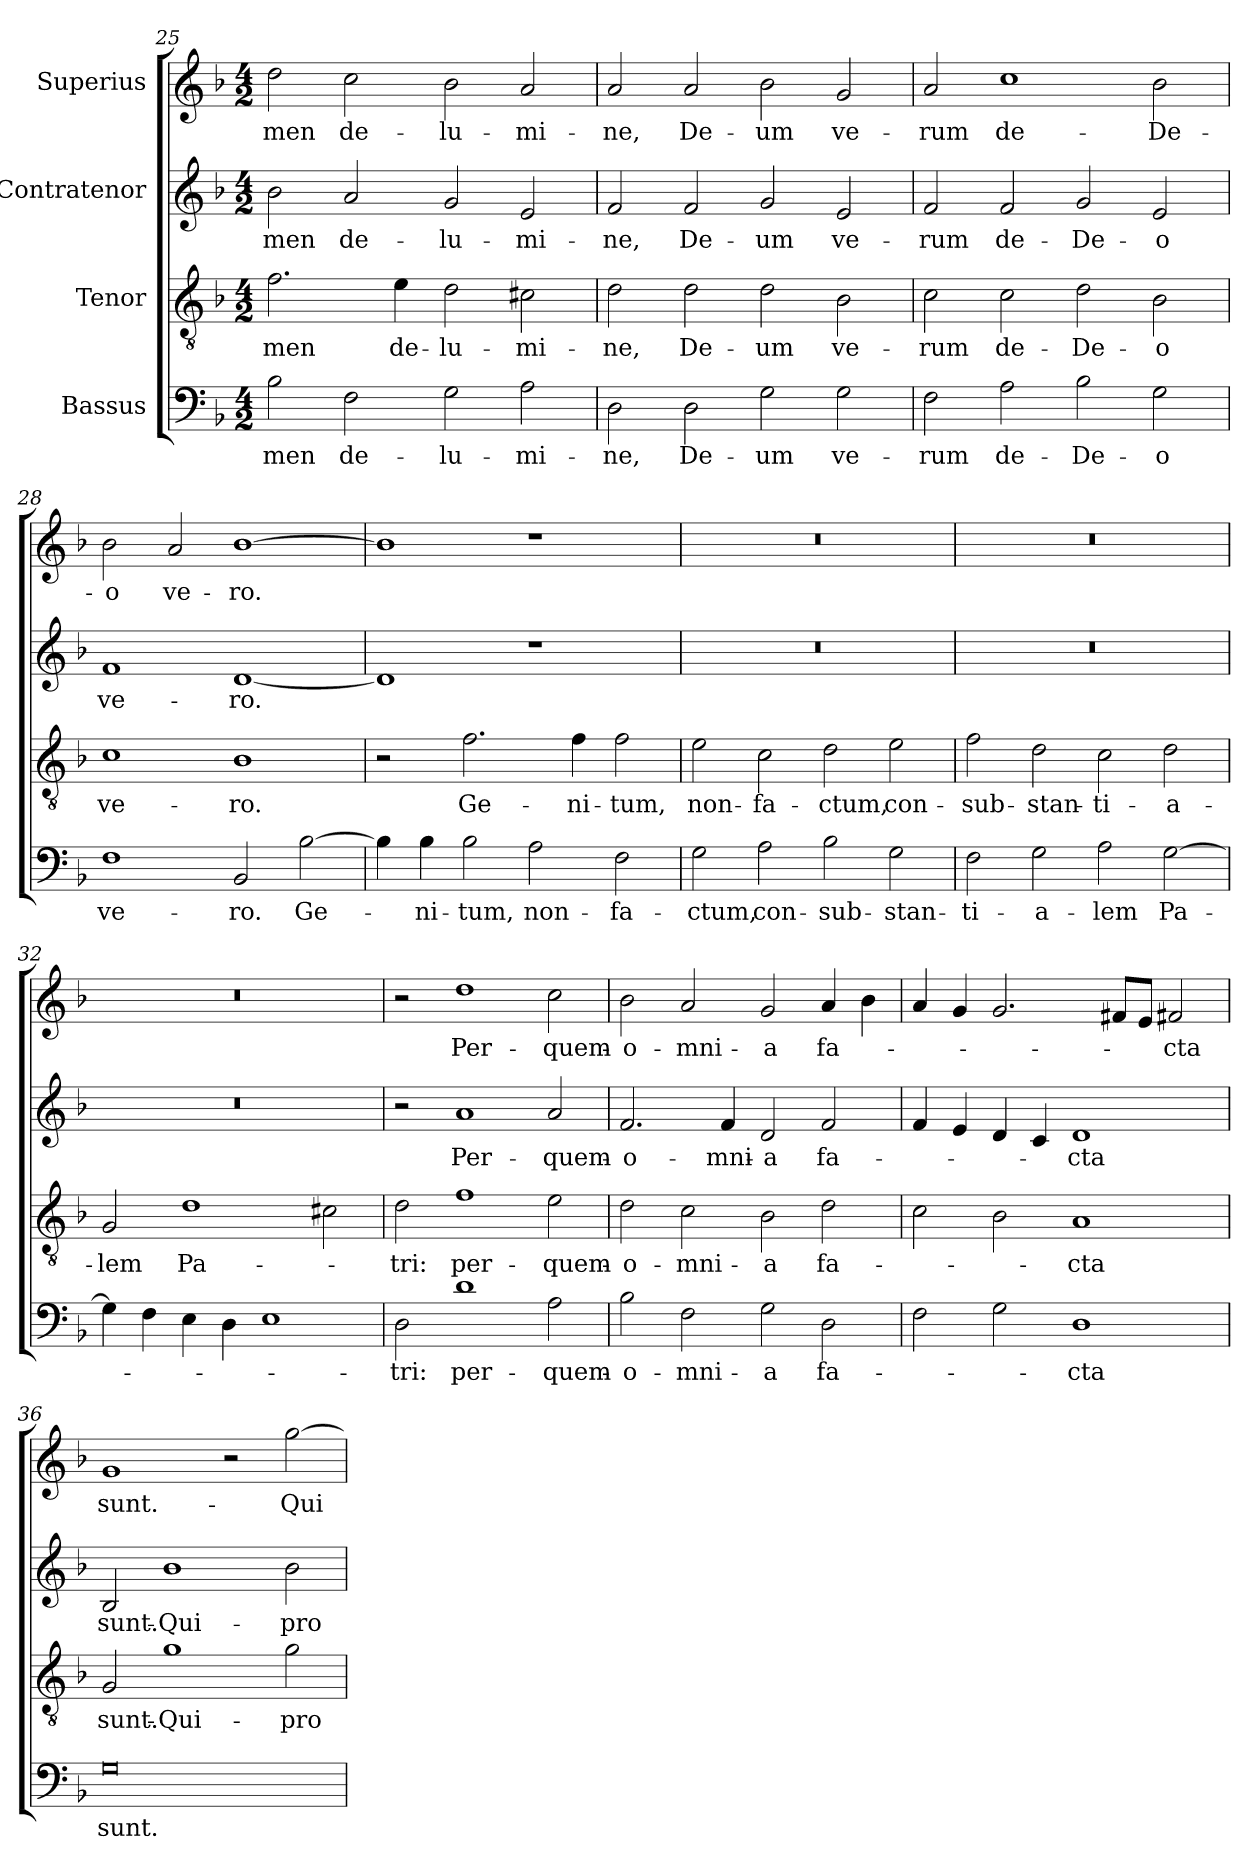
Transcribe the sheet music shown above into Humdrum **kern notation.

**kern	**text	**kern	**text	**kern	**text	**kern	**text
*part4	*part4	*part3	*part3	*part2	*part2	*part1	*part1
*staff4	*staff4	*staff3	*staff3	*staff2	*staff2	*staff1	*staff1
*I"Bassus	*	*I"Tenor	*	*I"Contratenor	*	*I"Superius	*
*clefF4	*	*clefGv2	*	*clefG2	*	*clefG2	*
*k[b-]	*	*k[b-]	*	*k[b-]	*	*k[b-]	*
*M4/2	*	*M4/2	*	*M4/2	*	*M4/2	*
=25	=25	=25	=25	=25	=25	=25	=25
2B-\	-men	2.f\	-men	2b-\	-men	2dd\	-men
2F\	de-	.	.	2a/	de-	2cc\	de-
.	.	4e\	de-	.	.	.	.
2G\	lu-	2d\	lu-	2g/	lu-	2b-\	lu-
2A\	-mi-	2c#X\	-mi-	2e/	-mi-	2a/	-mi-
=26	=26	=26	=26	=26	=26	=26	=26
2D\	-ne,	2d\	-ne,	2f/	-ne,	2a/	-ne,
2D\	De-	2d\	De-	2f/	De-	2a/	De-
2G\	-um	2d\	-um	2g/	-um	2b-\	-um
2G\	ve-	2B-\	ve-	2e/	ve-	2g/	ve-
=27	=27	=27	=27	=27	=27	=27	=27
2F\	-rum	2c\	-rum	2f/	-rum	2a/	-rum
2A\	de-	2c\	de-	2f/	de-	1cc\	de-
2B-\	De-	2d\	De-	2g/	De-	.	.
2G\	-o	2B-\	-o	2e/	-o	2b-\	De-
=28	=28	=28	=28	=28	=28	=28	=28
1F\	ve-	1c\	ve-	1f/	ve-	2b-\	-o
.	.	.	.	.	.	2a/	ve-
2BB-/	-ro.	1B-\	-ro.	[1d/	-ro.	[1b-\	-ro.
[2B-\	Ge-	.	.	.	.	.	.
=29	=29	=29	=29	=29	=29	=29	=29
4B-\]	.	2r	.	1d/]	.	1b-\]	.
4B-\	-ni-	.	.	.	.	.	.
2B-\	-tum,	2.f\	Ge-	.	.	.	.
2A\	non-	.	.	1r	.	1r	.
.	.	4f\	-ni-	.	.	.	.
2F\	fa-	2f\	-tum,	.	.	.	.
=30	=30	=30	=30	=30	=30	=30	=30
2G\	-ctum,	2e\	non-	0r	.	0r	.
2A\	con-	2c\	fa-	.	.	.	.
2B-\	-sub-	2d\	-ctum,	.	.	.	.
2G\	-stan-	2e\	con-	.	.	.	.
=31	=31	=31	=31	=31	=31	=31	=31
2F\	-ti-	2f\	-sub-	0r	.	0r	.
2G\	-a-	2d\	-stan-	.	.	.	.
2A\	-lem	2c\	-ti-	.	.	.	.
[2G\	Pa-	2d\	-a-	.	.	.	.
=32	=32	=32	=32	=32	=32	=32	=32
4G\]	.	2G/	-lem	0r	.	0r	.
4F\	.	.	.	.	.	.	.
4E\	.	1d\	Pa-	.	.	.	.
4D\	.	.	.	.	.	.	.
1E\	.	.	.	.	.	.	.
.	.	2c#X\	.	.	.	.	.
=33	=33	=33	=33	=33	=33	=33	=33
2D\	-tri:	2d\	-tri:	2r	.	2r	.
1d\	per-	1f\	per-	1a/	Per-	1dd\	Per-
2A\	quem-	2e\	quem-	2a/	quem-	2cc\	quem-
=34	=34	=34	=34	=34	=34	=34	=34
2B-\	o-	2d\	o-	2.f/	o-	2b-\	o-
2F\	-mni-	2c\	-mni-	.	.	2a/	-mni-
.	.	.	.	4f/	-mni-	.	.
2G\	-a	2B-\	-a	2d/	-a	2g/	-a
2D\	fa-	2d\	fa-	2f/	fa-	4a/	fa-
.	.	.	.	.	.	4b-\	.
=35	=35	=35	=35	=35	=35	=35	=35
2F\	.	2c\	.	4f/	.	4a/	.
.	.	.	.	4e/	.	4g/	.
2G\	.	2B-\	.	4d/	.	2.g/	.
.	.	.	.	4c/	.	.	.
1D\	-cta	1A/	-cta	1d/	-cta	.	.
.	.	.	.	.	.	8f#X/L	.
.	.	.	.	.	.	8e/J	.
.	.	.	.	.	.	2f#X/	-cta
=36	=36	=36	=36	=36	=36	=36	=36
0G\	sunt.-	2G/	sunt.-	2B-/	sunt.-	1g/	sunt.-
.	.	1g\	Qui-	1b-\	Qui-	.	.
.	.	.	.	.	.	2r	.
.	.	2g\	pro-	2b-\	pro-	[2gg\	Qui-
=	=	=	=	=	=	=	=
*-	*-	*-	*-	*-	*-	*-	*-
